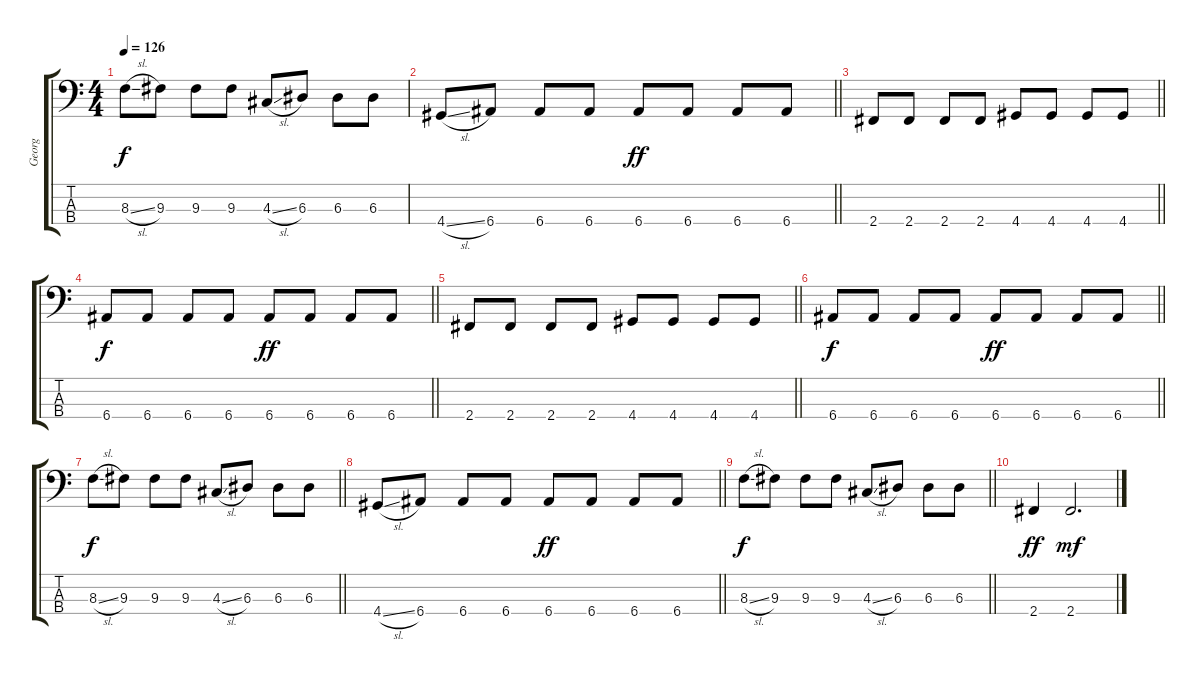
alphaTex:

\track ("Georg" "Georg") {instrument electricbassfinger}
\staff {score tabs}
\tuning (G2 D2 A1 E1) {hide}
\ts (4 4)
\tempo 126
\clef f4
\ks c
8.3{sl}.8{dy f} 9.3.8 9.3.8 9.3.8 4.3{sl}.8 6.3.8 6.3.8 6.3.8 |
\barLineRight lightlight
4.4{sl}.8 6.4.8 6.4.8 6.4.8 6.4.8{dy ff} 6.4.8 6.4.8 6.4.8 |
\barLineRight lightlight
2.4.8 2.4.8 2.4.8 2.4.8 4.4.8 4.4.8 4.4.8 4.4.8 |
\barLineRight lightlight
6.4.8{dy f} 6.4.8 6.4.8 6.4.8 6.4.8{dy ff} 6.4.8 6.4.8 6.4.8 |
\barLineRight lightlight
2.4.8 2.4.8 2.4.8 2.4.8 4.4.8 4.4.8 4.4.8 4.4.8 |
\barLineRight lightlight
6.4.8{dy f} 6.4.8 6.4.8 6.4.8 6.4.8{dy ff} 6.4.8 6.4.8 6.4.8 |
\barLineRight lightlight
8.3{sl}.8{dy f} 9.3.8 9.3.8 9.3.8 4.3{sl}.8 6.3.8 6.3.8 6.3.8 |
\barLineRight lightlight
4.4{sl}.8 6.4.8 6.4.8 6.4.8 6.4.8{dy ff} 6.4.8 6.4.8 6.4.8 |
\barLineRight lightlight
8.3{sl}.8{dy f} 9.3.8 9.3.8 9.3.8 4.3{sl}.8 6.3.8 6.3.8 6.3.8 |
2.4.4{dy ff} 2.4.2{d dy mf}
